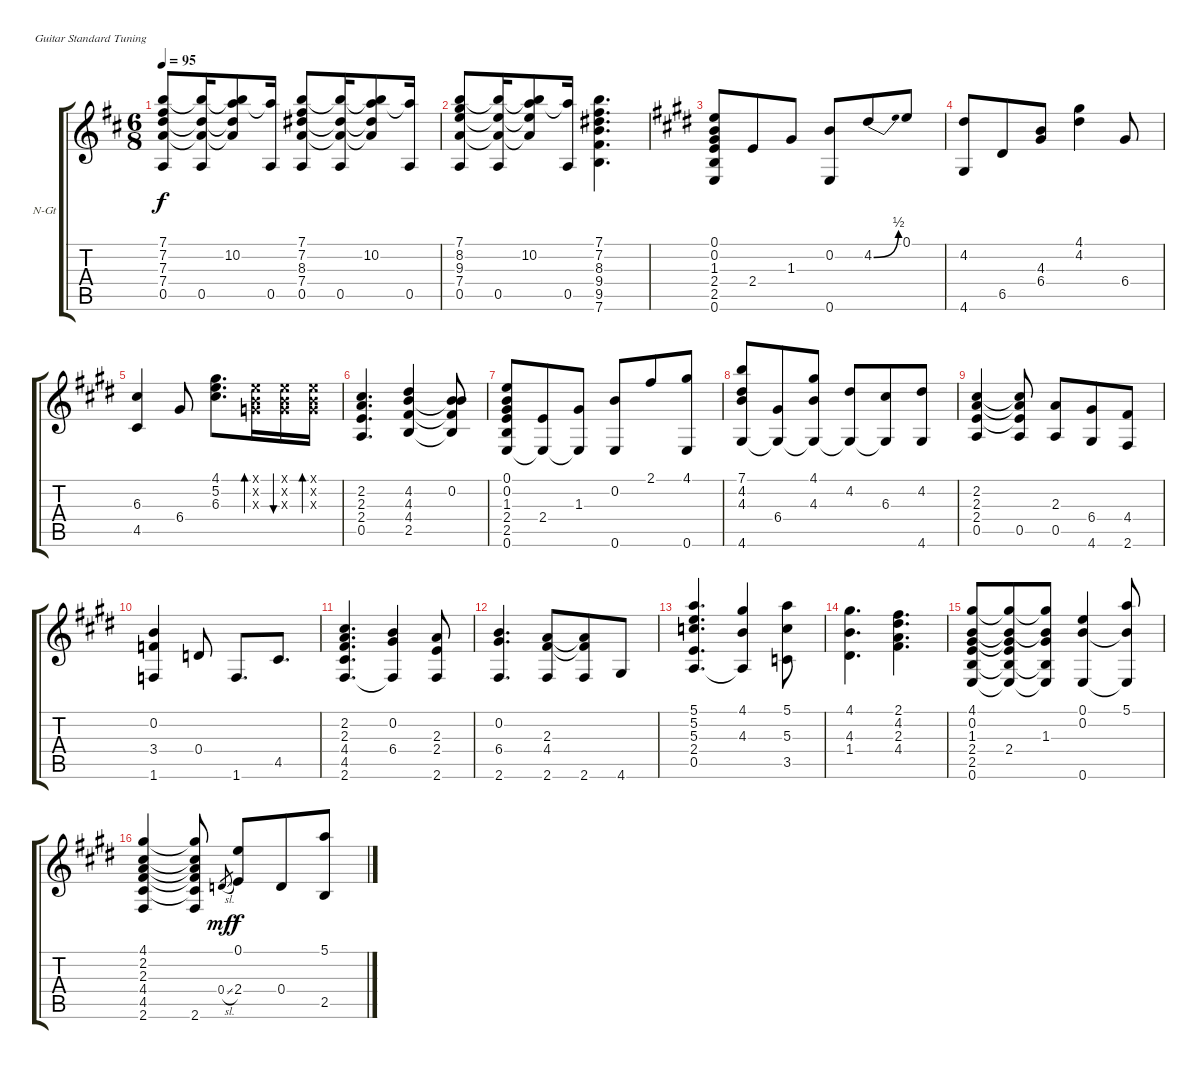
\bracketExtendMode groupsimilarinstruments
\firstSystemTrackNameOrientation horizontal
\otherSystemsTrackNameOrientation horizontal
\track ("Pista 1" "N-Gt") {instrument acousticguitarnylon}
\staff {score tabs}
\tuning (E4 B3 G3 D3 A2 E2)
\ts (6 8)
\tempo 95
\clef g2
\ks d
(7.1 7.2 7.3 7.4 0.5).8{dy f} (0.5 7.1{t} 7.3{t} 7.4{t}).16 (7.1{t} 10.2 7.3{t} 7.4{t}).8 (10.2{t} 0.5).16 (7.1 7.2 8.3 7.4 0.5).8 (0.5 7.1{t} 8.3{t} 7.4{t}).16 (7.1{t} 10.2 8.3{t} 7.4{t}).8 (10.2{t} 0.5).16 |
(7.1 8.2 9.3 7.4 0.5).8 (0.5 7.1{t} 9.3{t} 7.4{t}).16 (7.1{t} 10.2 9.3{t} 7.4{t}).8 (10.2{t} 0.5).16 (7.1 7.2 8.3 9.4 9.5 7.6).4{d} |
\ks e
(0.1 0.2 1.3 2.4 2.5 0.6).8 2.4.8 1.3.8 (0.2 0.6).8 4.2{be (bend 0 0 60 2)}.8 0.1.8 |
(4.2 4.6).8 6.5.8 (4.3 6.4).8 (4.1 4.2).4 6.4.8 |
(6.3 4.5).4 6.4.8 (4.1 5.2 6.3).8{d} (0.1{x} 0.2{x} 0.3{x}).16{bd 480} (0.1{x} 0.2{x} 0.3{x}).16{bu 480} (0.1{x} 0.2{x} 0.3{x}).16{bd 480} |
(2.2 2.3 2.4 0.5).4{d} (4.2 4.3 4.4 2.5).4 (0.2 4.3{t} 4.4{t} 2.5{t}).8 |
(0.1 0.2 1.3 2.4 2.5 0.6).8 (2.4 0.6{t}).8 (1.3 0.6{t}).8 (0.2 0.6).8 2.1.8 (4.1 0.6).8 |
(7.1 4.2 4.3 4.6).8 (6.4 4.6{t}).8 (4.1 4.3 4.6{t}).8 (4.2 4.6{t}).8 (6.3 4.6{t}).8 (4.2 4.6).8 |
(2.2 2.3 2.4 0.5).4 (2.2{t} 2.3{t} 2.4{t} 0.5).8 (2.3 0.5).8 (6.4 4.6).8 (4.4 2.6).8 |
(0.2 3.4 1.6).4 0.4.8 1.6.8{d} 4.5.8{d} |
(2.2 2.3 4.4 4.5 2.6).4{d} (0.2 6.4 2.6{t}).4 (2.3 2.4 2.6).8 |
(0.2 6.4 2.6).4{d} (2.3 4.4 2.6).8 (2.3{t} 4.4{t} 2.6).8 4.6.8 |
(5.1 5.2 5.3 2.4 0.5).4{d} (4.1 4.3 0.5{t}).4 (5.1 5.3 3.5).8 |
(4.1 4.3 1.4).4{d} (2.1 4.2 2.3 4.4).4{d} |
(4.1 0.2 1.3 2.4 2.5 0.6).8 (1.3{t} 2.4 4.1{t} 0.2{t} 2.5{t} 0.6{t}).8 (4.1{t} 0.2{t} 1.3 2.5{t} 0.6{t}).8 (0.1 0.2 0.6).4 (5.1 0.2{t} 0.6{t}).8 |
(4.1 2.2 2.3 4.4 4.5 2.6).4 (4.1{t} 2.2{t} 2.3{t} 4.4{t} 4.5{t} 2.6).8 0.4{sl}.8{gr dy mf} (0.1 2.4).8{dy f} 0.4.8 (5.1 2.5).8
